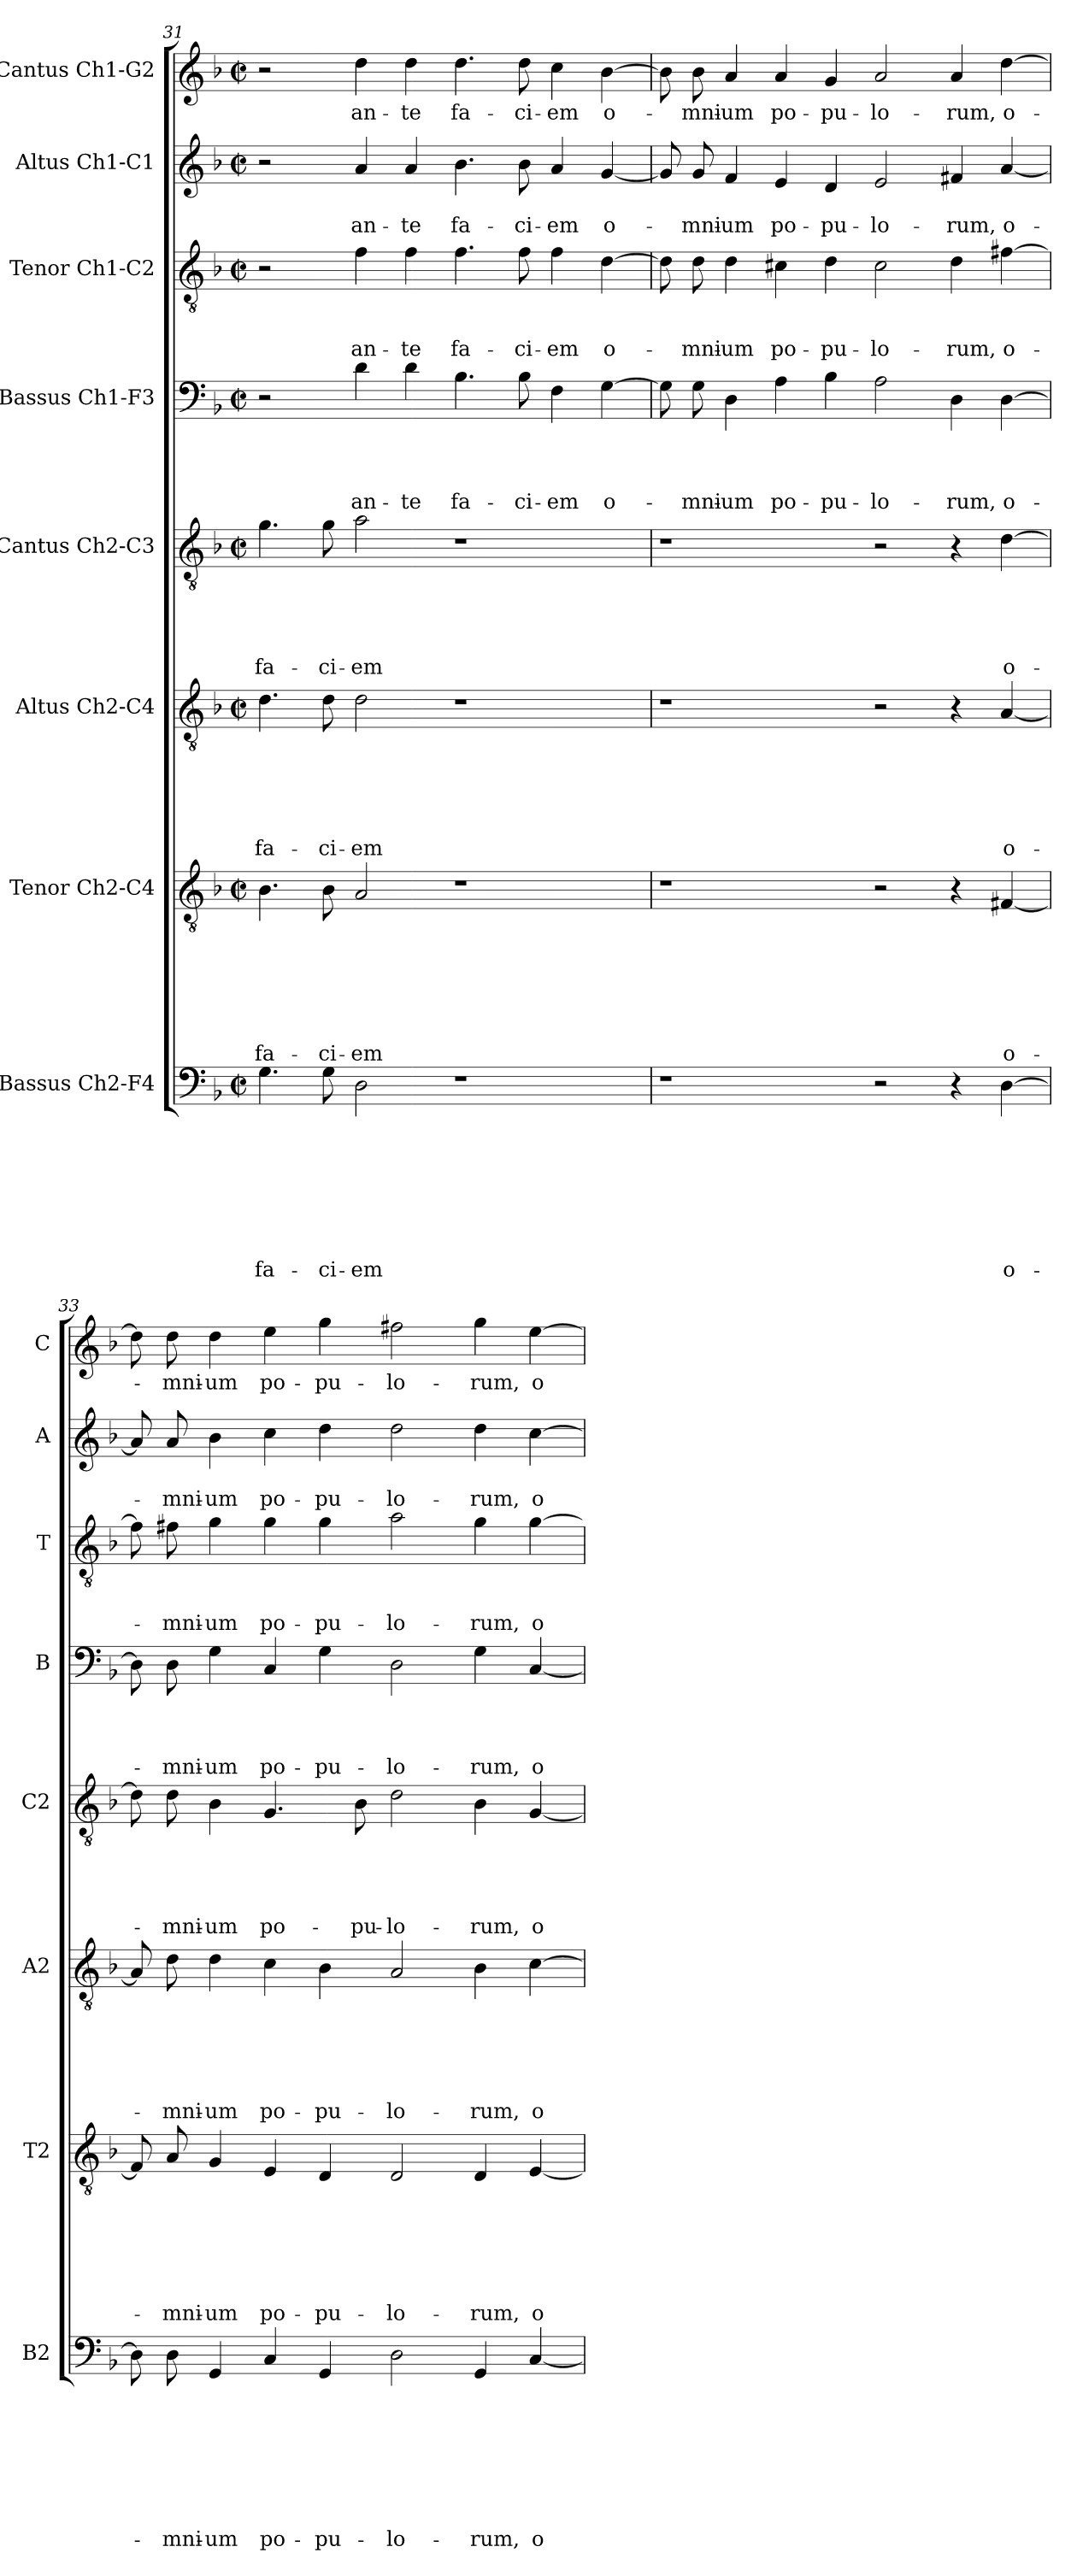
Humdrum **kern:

**kern	**text	**text	**text	**text	**text	**text	**text	**text	**kern	**text	**text	**text	**text	**text	**text	**text	**kern	**text	**text	**text	**text	**text	**text	**kern	**text	**text	**text	**text	**text	**kern	**text	**text	**text	**text	**kern	**text	**text	**text	**kern	**text	**text	**kern	**text
*part8	*part8	*part8	*part8	*part8	*part8	*part8	*part8	*part8	*part7	*part7	*part7	*part7	*part7	*part7	*part7	*part7	*part6	*part6	*part6	*part6	*part6	*part6	*part6	*part5	*part5	*part5	*part5	*part5	*part5	*part4	*part4	*part4	*part4	*part4	*part3	*part3	*part3	*part3	*part2	*part2	*part2	*part1	*part1
*staff8	*staff8	*staff8	*staff8	*staff8	*staff8	*staff8	*staff8	*staff8	*staff7	*staff7	*staff7	*staff7	*staff7	*staff7	*staff7	*staff7	*staff6	*staff6	*staff6	*staff6	*staff6	*staff6	*staff6	*staff5	*staff5	*staff5	*staff5	*staff5	*staff5	*staff4	*staff4	*staff4	*staff4	*staff4	*staff3	*staff3	*staff3	*staff3	*staff2	*staff2	*staff2	*staff1	*staff1
*I"Bassus Ch2-F4	*	*	*	*	*	*	*	*	*I"Tenor Ch2-C4	*	*	*	*	*	*	*	*I"Altus Ch2-C4	*	*	*	*	*	*	*I"Cantus Ch2-C3	*	*	*	*	*	*I"Bassus Ch1-F3	*	*	*	*	*I"Tenor Ch1-C2	*	*	*	*I"Altus Ch1-C1	*	*	*I"Cantus Ch1-G2	*
*I'B2	*	*	*	*	*	*	*	*	*I'T2	*	*	*	*	*	*	*	*I'A2	*	*	*	*	*	*	*I'C2	*	*	*	*	*	*I'B	*	*	*	*	*I'T	*	*	*	*I'A	*	*	*I'C	*
*clefF4	*	*	*	*	*	*	*	*	*clefGv2	*	*	*	*	*	*	*	*clefGv2	*	*	*	*	*	*	*clefGv2	*	*	*	*	*	*clefF4	*	*	*	*	*clefGv2	*	*	*	*clefG2	*	*	*clefG2	*
*k[b-]	*	*	*	*	*	*	*	*	*k[b-]	*	*	*	*	*	*	*	*k[b-]	*	*	*	*	*	*	*k[b-]	*	*	*	*	*	*k[b-]	*	*	*	*	*k[b-]	*	*	*	*k[b-]	*	*	*k[b-]	*
*F:	*	*	*	*	*	*	*	*	*F:	*	*	*	*	*	*	*	*F:	*	*	*	*	*	*	*F:	*	*	*	*	*	*F:	*	*	*	*	*F:	*	*	*	*F:	*	*	*F:	*
*M2/2	*	*	*	*	*	*	*	*	*M2/2	*	*	*	*	*	*	*	*M2/2	*	*	*	*	*	*	*M2/2	*	*	*	*	*	*M2/2	*	*	*	*	*M2/2	*	*	*	*M2/2	*	*	*M2/2	*
*met(c|)	*	*	*	*	*	*	*	*	*met(c|)	*	*	*	*	*	*	*	*met(c|)	*	*	*	*	*	*	*met(c|)	*	*	*	*	*	*met(c|)	*	*	*	*	*met(c|)	*	*	*	*met(c|)	*	*	*met(c|)	*
=31	=31	=31	=31	=31	=31	=31	=31	=31	=31	=31	=31	=31	=31	=31	=31	=31	=31	=31	=31	=31	=31	=31	=31	=31	=31	=31	=31	=31	=31	=31	=31	=31	=31	=31	=31	=31	=31	=31	=31	=31	=31	=31	=31
!	!	!	!	!	!	!	!	!LO:LY:b	!	!	!	!	!	!	!	!LO:LY:b	!	!	!	!	!	!	!LO:LY:b	!	!	!	!	!	!LO:LY:b	!	!	!	!	!	!	!	!	!	!	!	!	!	!
4.G\	.	.	.	.	.	.	.	fa-	4.B-\	.	.	.	.	.	.	fa-	4.d\	.	.	.	.	.	fa-	4.g\	.	.	.	.	fa-	2r	.	.	.	.	2r	.	.	.	2r	.	.	2r	.
!	!	!	!	!	!	!	!	!LO:LY:b	!	!	!	!	!	!	!	!LO:LY:b	!	!	!	!	!	!	!LO:LY:b	!	!	!	!	!	!LO:LY:b	!	!	!	!	!	!	!	!	!	!	!	!	!	!
8G\	.	.	.	.	.	.	.	-ci-	8B-\	.	.	.	.	.	.	-ci-	8d\	.	.	.	.	.	-ci-	8g\	.	.	.	.	-ci-	.	.	.	.	.	.	.	.	.	.	.	.	.	.
!	!	!	!	!	!	!	!	!LO:LY:b	!	!	!	!	!	!	!	!LO:LY:b	!	!	!	!	!	!	!LO:LY:b	!	!	!	!	!	!LO:LY:b	!	!	!	!	!LO:LY:b	!	!	!	!LO:LY:b	!	!	!LO:LY:b	!	!LO:LY:b
2D\	.	.	.	.	.	.	.	-em	2A/	.	.	.	.	.	.	-em	2d\	.	.	.	.	.	-em	2a\	.	.	.	.	-em	4d\	.	.	.	an-	4f\	.	.	an-	4a/	.	an-	4dd\	an-
!	!	!	!	!	!	!	!	!	!	!	!	!	!	!	!	!	!	!	!	!	!	!	!	!	!	!	!	!	!	!	!	!	!	!LO:LY:b	!	!	!	!LO:LY:b	!	!	!LO:LY:b	!	!LO:LY:b
.	.	.	.	.	.	.	.	.	.	.	.	.	.	.	.	.	.	.	.	.	.	.	.	.	.	.	.	.	.	4d\	.	.	.	-te	4f\	.	.	-te	4a/	.	-te	4dd\	-te
!	!	!	!	!	!	!	!	!	!	!	!	!	!	!	!	!	!	!	!	!	!	!	!	!	!	!	!	!	!	!	!	!	!	!LO:LY:b	!	!	!	!LO:LY:b	!	!	!LO:LY:b	!	!LO:LY:b
1r	.	.	.	.	.	.	.	.	1r	.	.	.	.	.	.	.	1r	.	.	.	.	.	.	1r	.	.	.	.	.	4.B-\	.	.	.	fa-	4.f\	.	.	fa-	4.b-\	.	fa-	4.dd\	fa-
!	!	!	!	!	!	!	!	!	!	!	!	!	!	!	!	!	!	!	!	!	!	!	!	!	!	!	!	!	!	!	!	!	!	!LO:LY:b	!	!	!	!LO:LY:b	!	!	!LO:LY:b	!	!LO:LY:b
.	.	.	.	.	.	.	.	.	.	.	.	.	.	.	.	.	.	.	.	.	.	.	.	.	.	.	.	.	.	8B-\	.	.	.	-ci-	8f\	.	.	-ci-	8b-\	.	-ci-	8dd\	-ci-
!	!	!	!	!	!	!	!	!	!	!	!	!	!	!	!	!	!	!	!	!	!	!	!	!	!	!	!	!	!	!	!	!	!	!LO:LY:b	!	!	!	!LO:LY:b	!	!	!LO:LY:b	!	!LO:LY:b
.	.	.	.	.	.	.	.	.	.	.	.	.	.	.	.	.	.	.	.	.	.	.	.	.	.	.	.	.	.	4F\	.	.	.	-em	4f\	.	.	-em	4a/	.	-em	4cc\	-em
!	!	!	!	!	!	!	!	!	!	!	!	!	!	!	!	!	!	!	!	!	!	!	!	!	!	!	!	!	!	!	!	!	!	!LO:LY:b	!	!	!	!LO:LY:b	!	!	!LO:LY:b	!	!LO:LY:b
.	.	.	.	.	.	.	.	.	.	.	.	.	.	.	.	.	.	.	.	.	.	.	.	.	.	.	.	.	.	[4G\	.	.	.	o-	[4d\	.	.	o-	[4g/	.	o-	[4b-\	o-
=32	=32	=32	=32	=32	=32	=32	=32	=32	=32	=32	=32	=32	=32	=32	=32	=32	=32	=32	=32	=32	=32	=32	=32	=32	=32	=32	=32	=32	=32	=32	=32	=32	=32	=32	=32	=32	=32	=32	=32	=32	=32	=32	=32
1r	.	.	.	.	.	.	.	.	1r	.	.	.	.	.	.	.	1r	.	.	.	.	.	.	1r	.	.	.	.	.	8G\]	.	.	.	.	8d\]	.	.	.	8g/]	.	.	8b-\]	.
!	!	!	!	!	!	!	!	!	!	!	!	!	!	!	!	!	!	!	!	!	!	!	!	!	!	!	!	!	!	!	!	!	!	!LO:LY:b	!	!	!	!LO:LY:b	!	!	!LO:LY:b	!	!LO:LY:b
.	.	.	.	.	.	.	.	.	.	.	.	.	.	.	.	.	.	.	.	.	.	.	.	.	.	.	.	.	.	8G\	.	.	.	-mni-	8d\	.	.	-mni-	8g/	.	-mni-	8b-\	-mni-
!	!	!	!	!	!	!	!	!	!	!	!	!	!	!	!	!	!	!	!	!	!	!	!	!	!	!	!	!	!	!	!	!	!	!LO:LY:b	!	!	!	!LO:LY:b	!	!	!LO:LY:b	!	!LO:LY:b
.	.	.	.	.	.	.	.	.	.	.	.	.	.	.	.	.	.	.	.	.	.	.	.	.	.	.	.	.	.	4D\	.	.	.	-um	4d\	.	.	-um	4f/	.	-um	4a/	-um
!	!	!	!	!	!	!	!	!	!	!	!	!	!	!	!	!	!	!	!	!	!	!	!	!	!	!	!	!	!	!	!	!	!	!LO:LY:b	!	!	!	!LO:LY:b	!	!	!LO:LY:b	!	!LO:LY:b
.	.	.	.	.	.	.	.	.	.	.	.	.	.	.	.	.	.	.	.	.	.	.	.	.	.	.	.	.	.	4A\	.	.	.	po-	4c#X\	.	.	po-	4e/	.	po-	4a/	po-
!	!	!	!	!	!	!	!	!	!	!	!	!	!	!	!	!	!	!	!	!	!	!	!	!	!	!	!	!	!	!	!	!	!	!LO:LY:b	!	!	!	!LO:LY:b	!	!	!LO:LY:b	!	!LO:LY:b
.	.	.	.	.	.	.	.	.	.	.	.	.	.	.	.	.	.	.	.	.	.	.	.	.	.	.	.	.	.	4B-\	.	.	.	-pu-	4d\	.	.	-pu-	4d/	.	-pu-	4g/	-pu-
!	!	!	!	!	!	!	!	!	!	!	!	!	!	!	!	!	!	!	!	!	!	!	!	!	!	!	!	!	!	!	!	!	!	!LO:LY:b	!	!	!	!LO:LY:b	!	!	!LO:LY:b	!	!LO:LY:b
2r	.	.	.	.	.	.	.	.	2r	.	.	.	.	.	.	.	2r	.	.	.	.	.	.	2r	.	.	.	.	.	2A\	.	.	.	-lo-	2c#\	.	.	-lo-	2e/	.	-lo-	2a/	-lo-
!	!	!	!	!	!	!	!	!	!	!	!	!	!	!	!	!	!	!	!	!	!	!	!	!	!	!	!	!	!	!	!	!	!	!LO:LY:b	!	!	!	!LO:LY:b	!	!	!LO:LY:b	!	!LO:LY:b
4r	.	.	.	.	.	.	.	.	4r	.	.	.	.	.	.	.	4r	.	.	.	.	.	.	4r	.	.	.	.	.	4D\	.	.	.	-rum,	4d\	.	.	-rum,	4f#X/	.	-rum,	4a/	-rum,
!	!	!	!	!	!	!	!	!LO:LY:b	!	!	!	!	!	!	!	!LO:LY:b	!	!	!	!	!	!	!LO:LY:b	!	!	!	!	!	!LO:LY:b	!	!	!	!	!LO:LY:b	!	!	!	!LO:LY:b	!	!	!LO:LY:b	!	!LO:LY:b
[4D\	.	.	.	.	.	.	.	o-	[4F#X/	.	.	.	.	.	.	o-	[4A/	.	.	.	.	.	o-	[4d\	.	.	.	.	o-	[4D\	.	.	.	o-	[4f#X\	.	.	o-	[4a/	.	o-	[4dd\	o-
!!LO:LB:g=z
=33	=33	=33	=33	=33	=33	=33	=33	=33	=33	=33	=33	=33	=33	=33	=33	=33	=33	=33	=33	=33	=33	=33	=33	=33	=33	=33	=33	=33	=33	=33	=33	=33	=33	=33	=33	=33	=33	=33	=33	=33	=33	=33	=33
8D\]	.	.	.	.	.	.	.	.	8F#/]	.	.	.	.	.	.	.	8A/]	.	.	.	.	.	.	8d\]	.	.	.	.	.	8D\]	.	.	.	.	8f#\]	.	.	.	8a/]	.	.	8dd\]	.
!	!	!	!	!	!	!	!	!LO:LY:b	!	!	!	!	!	!	!	!LO:LY:b	!	!	!	!	!	!	!LO:LY:b	!	!	!	!	!	!LO:LY:b	!	!	!	!	!LO:LY:b	!	!	!	!LO:LY:b	!	!	!LO:LY:b	!	!LO:LY:b
8D\	.	.	.	.	.	.	.	-mni-	8A/	.	.	.	.	.	.	-mni-	8d\	.	.	.	.	.	-mni-	8d\	.	.	.	.	-mni-	8D\	.	.	.	-mni-	8f#X\	.	.	-mni-	8a/	.	-mni-	8dd\	-mni-
!	!	!	!	!	!	!	!	!LO:LY:b	!	!	!	!	!	!	!	!LO:LY:b	!	!	!	!	!	!	!LO:LY:b	!	!	!	!	!	!LO:LY:b	!	!	!	!	!LO:LY:b	!	!	!	!LO:LY:b	!	!	!LO:LY:b	!	!LO:LY:b
4GG/	.	.	.	.	.	.	.	-um	4G/	.	.	.	.	.	.	-um	4d\	.	.	.	.	.	-um	4B-\	.	.	.	.	-um	4G\	.	.	.	-um	4g\	.	.	-um	4b-\	.	-um	4dd\	-um
!	!	!	!	!	!	!	!	!LO:LY:b	!	!	!	!	!	!	!	!LO:LY:b	!	!	!	!	!	!	!LO:LY:b	!	!	!	!	!	!LO:LY:b	!	!	!	!	!LO:LY:b	!	!	!	!LO:LY:b	!	!	!LO:LY:b	!	!LO:LY:b
4C/	.	.	.	.	.	.	.	po-	4E/	.	.	.	.	.	.	po-	4c\	.	.	.	.	.	po-	4.G/	.	.	.	.	po-	4C/	.	.	.	po-	4g\	.	.	po-	4cc\	.	po-	4ee\	po-
!	!	!	!	!	!	!	!	!LO:LY:b	!	!	!	!	!	!	!	!LO:LY:b	!	!	!	!	!	!	!LO:LY:b	!	!	!	!	!	!	!	!	!	!	!LO:LY:b	!	!	!	!LO:LY:b	!	!	!LO:LY:b	!	!LO:LY:b
4GG/	.	.	.	.	.	.	.	-pu-	4D/	.	.	.	.	.	.	-pu-	4B-\	.	.	.	.	.	-pu-	.	.	.	.	.	.	4G\	.	.	.	-pu-	4g\	.	.	-pu-	4dd\	.	-pu-	4gg\	-pu-
!	!	!	!	!	!	!	!	!	!	!	!	!	!	!	!	!	!	!	!	!	!	!	!	!	!	!	!	!	!LO:LY:b	!	!	!	!	!	!	!	!	!	!	!	!	!	!
.	.	.	.	.	.	.	.	.	.	.	.	.	.	.	.	.	.	.	.	.	.	.	.	8B-\	.	.	.	.	-pu-	.	.	.	.	.	.	.	.	.	.	.	.	.	.
!	!	!	!	!	!	!	!	!LO:LY:b	!	!	!	!	!	!	!	!LO:LY:b	!	!	!	!	!	!	!LO:LY:b	!	!	!	!	!	!LO:LY:b	!	!	!	!	!LO:LY:b	!	!	!	!LO:LY:b	!	!	!LO:LY:b	!	!LO:LY:b
2D\	.	.	.	.	.	.	.	-lo-	2D/	.	.	.	.	.	.	-lo-	2A/	.	.	.	.	.	-lo-	2d\	.	.	.	.	-lo-	2D\	.	.	.	-lo-	2a\	.	.	-lo-	2dd\	.	-lo-	2ff#X\	-lo-
!	!	!	!	!	!	!	!	!LO:LY:b	!	!	!	!	!	!	!	!LO:LY:b	!	!	!	!	!	!	!LO:LY:b	!	!	!	!	!	!LO:LY:b	!	!	!	!	!LO:LY:b	!	!	!	!LO:LY:b	!	!	!LO:LY:b	!	!LO:LY:b
4GG/	.	.	.	.	.	.	.	-rum,	4D/	.	.	.	.	.	.	-rum,	4B-\	.	.	.	.	.	-rum,	4B-\	.	.	.	.	-rum,	4G\	.	.	.	-rum,	4g\	.	.	-rum,	4dd\	.	-rum,	4gg\	-rum,
!	!	!	!	!	!	!	!	!LO:LY:b	!	!	!	!	!	!	!	!LO:LY:b	!	!	!	!	!	!	!LO:LY:b	!	!	!	!	!	!LO:LY:b	!	!	!	!	!LO:LY:b	!	!	!	!LO:LY:b	!	!	!LO:LY:b	!	!LO:LY:b
[4C/	.	.	.	.	.	.	.	o-	[4E/	.	.	.	.	.	.	o-	[4c\	.	.	.	.	.	o-	[4G/	.	.	.	.	o-	[4C/	.	.	.	o-	[4g\	.	.	o-	[4cc\	.	o-	[4ee\	o-
=	=	=	=	=	=	=	=	=	=	=	=	=	=	=	=	=	=	=	=	=	=	=	=	=	=	=	=	=	=	=	=	=	=	=	=	=	=	=	=	=	=	=	=
*-	*-	*-	*-	*-	*-	*-	*-	*-	*-	*-	*-	*-	*-	*-	*-	*-	*-	*-	*-	*-	*-	*-	*-	*-	*-	*-	*-	*-	*-	*-	*-	*-	*-	*-	*-	*-	*-	*-	*-	*-	*-	*-	*-
